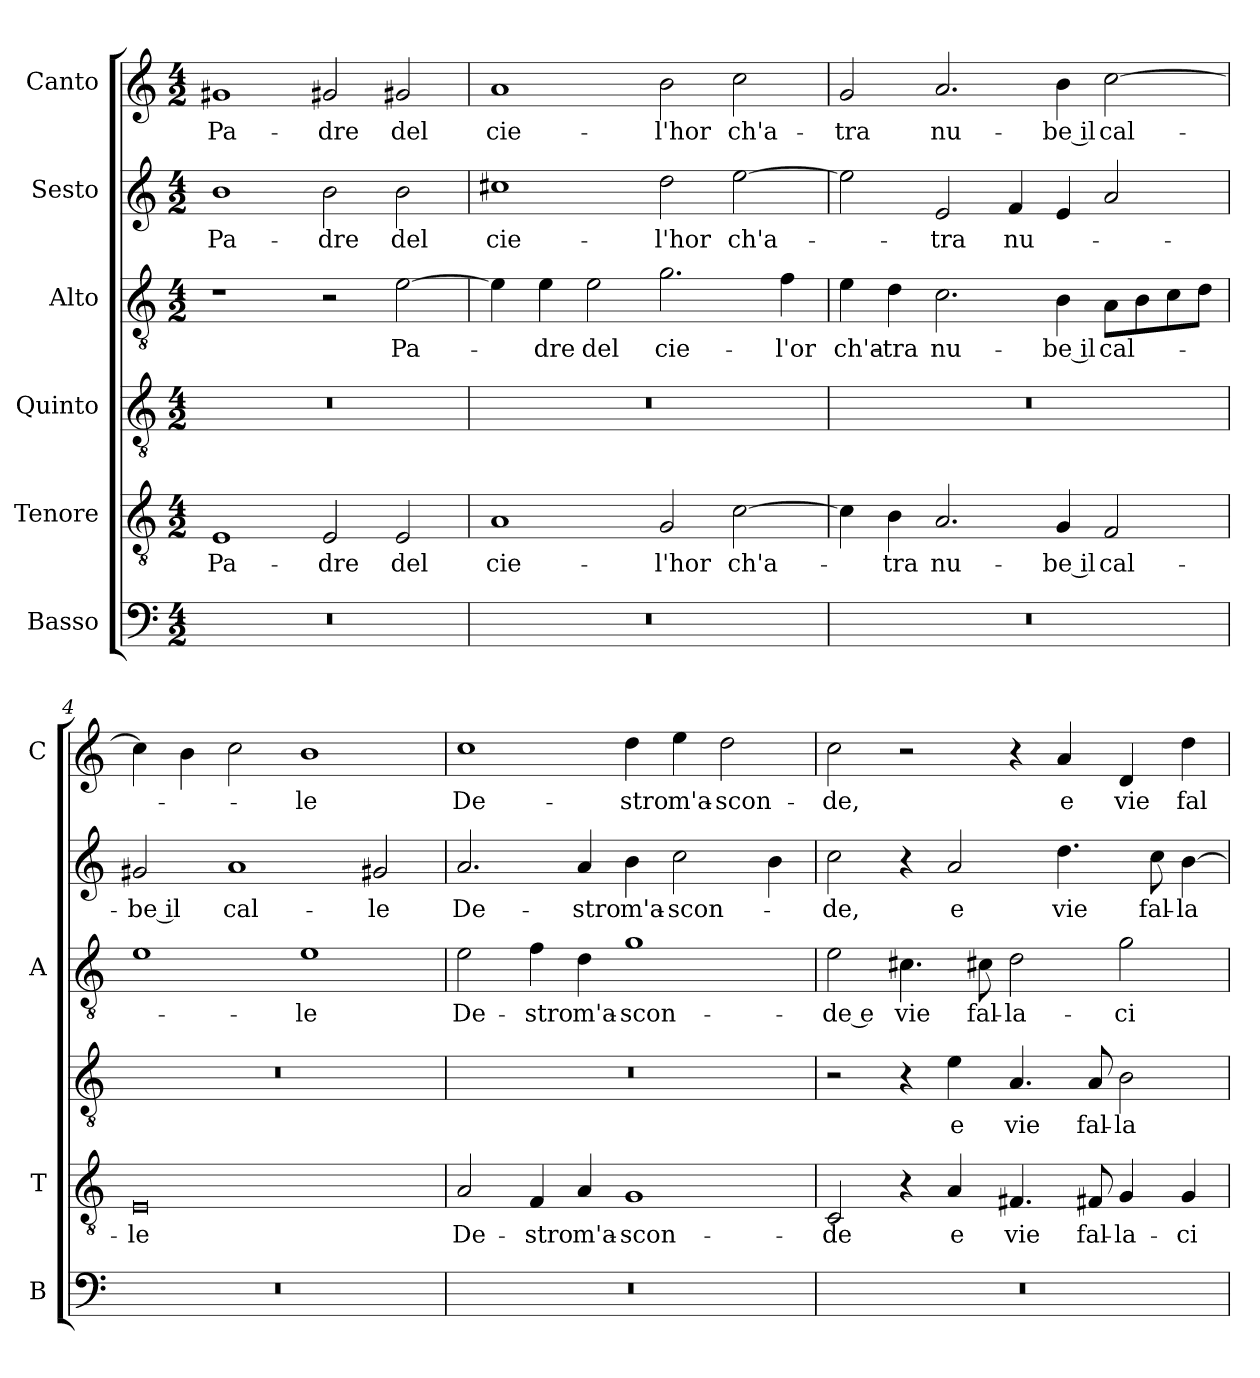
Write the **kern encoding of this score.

**kern	**kern	**text	**kern	**text	**kern	**text	**kern	**text	**kern	**text
*part6	*part5	*part5	*part4	*part4	*part3	*part3	*part2	*part2	*part1	*part1
*staff6	*staff5	*staff5	*staff4	*staff4	*staff3	*staff3	*staff2	*staff2	*staff1	*staff1
*I"Basso	*I"Tenore	*	*I"Quinto	*	*I"Alto	*	*I"Sesto	*	*I"Canto	*
*I'B	*I'T	*	*	*	*I'A	*	*	*	*I'C	*
*clefF4	*clefGv2	*	*clefGv2	*	*clefGv2	*	*clefG2	*	*clefG2	*
*k[]	*k[]	*	*k[]	*	*k[]	*	*k[]	*	*k[]	*
*C:	*C:	*	*C:	*	*C:	*	*C:	*	*C:	*
*M4/2	*M4/2	*	*M4/2	*	*M4/2	*	*M4/2	*	*M4/2	*
=1	=1	=1	=1	=1	=1	=1	=1	=1	=1	=1
0r	1E	Pa-	0r	.	1r	.	1b	Pa-	1g#X	Pa-
.	2E	-dre	.	.	2r	.	2b	-dre	2g#X	-dre
.	2E	del	.	.	[2e	Pa-	2b	del	2g#X	del
=2	=2	=2	=2	=2	=2	=2	=2	=2	=2	=2
0r	1A	cie-	0r	.	4e]	.	1cc#X	cie-	1a	cie-
.	.	.	.	.	4e	-dre	.	.	.	.
.	.	.	.	.	2e	del	.	.	.	.
.	2G	-l'hor	.	.	2.g	cie-	2dd	-l'hor	2b	-l'hor
.	[2c	ch'a-	.	.	.	.	[2ee	ch'a-	2cc	ch'a-
.	.	.	.	.	4f	-l'or	.	.	.	.
=3	=3	=3	=3	=3	=3	=3	=3	=3	=3	=3
0r	4c]	.	0r	.	4e	ch'a-	2ee]	.	2g	-tra
.	4B	-tra	.	.	4d	-tra	.	.	.	.
.	2.A	nu-	.	.	2.c	nu-	2e	-tra	2.a	nu-
.	.	.	.	.	.	.	4f	nu-	.	.
.	4G	-be il	.	.	4B	-be il	4e	.	4b	-be il
.	2F	cal-	.	.	8AL	cal-	2a	.	[2cc	cal-
.	.	.	.	.	8B	.	.	.	.	.
.	.	.	.	.	8c	.	.	.	.	.
.	.	.	.	.	8dJ	.	.	.	.	.
=4	=4	=4	=4	=4	=4	=4	=4	=4	=4	=4
0r	0E	-le	0r	.	1e	.	2g#X	-be il	4cc]	.
.	.	.	.	.	.	.	.	.	4b	.
.	.	.	.	.	.	.	1a	cal-	2cc	.
.	.	.	.	.	1e	-le	.	.	1b	-le
.	.	.	.	.	.	.	2g#X	-le	.	.
=5	=5	=5	=5	=5	=5	=5	=5	=5	=5	=5
0r	2A	De-	0r	.	2e	De-	2.a	De-	1cc	De-
.	4F	-stro	.	.	4f	-stro	.	.	.	.
.	4A	m'a-	.	.	4d	m'a-	4a	-stro	.	.
.	1G	-scon-	.	.	1g	-scon-	4b	m'a-	4dd	-stro
.	.	.	.	.	.	.	2cc	-scon-	4ee	m'a-
.	.	.	.	.	.	.	.	.	2dd	-scon-
.	.	.	.	.	.	.	4b	.	.	.
=6	=6	=6	=6	=6	=6	=6	=6	=6	=6	=6
0r	2C	-de	2r	.	2e	-de e	2cc	-de,	2cc	-de,
.	4r	.	4r	.	4.c#X	vie	4r	.	2r	.
.	4A	e	4e	e	.	.	2a	e	.	.
.	.	.	.	.	8c#X	fal-	.	.	.	.
.	4.F#X	vie	4.A	vie	2d	-la-	.	.	4r	.
.	.	.	.	.	.	.	4.dd	vie	4a	e
.	8F#X	fal-	8A	fal-	.	.	.	.	.	.
.	4G	-la-	2B	-la-	2g	-ci	.	.	4d	vie
.	.	.	.	.	.	.	8cc	fal-	.	.
.	4G	-ci	.	.	.	.	[4b	-la-	4dd	fal-
=	=	=	=	=	=	=	=	=	=	=
*-	*-	*-	*-	*-	*-	*-	*-	*-	*-	*-
